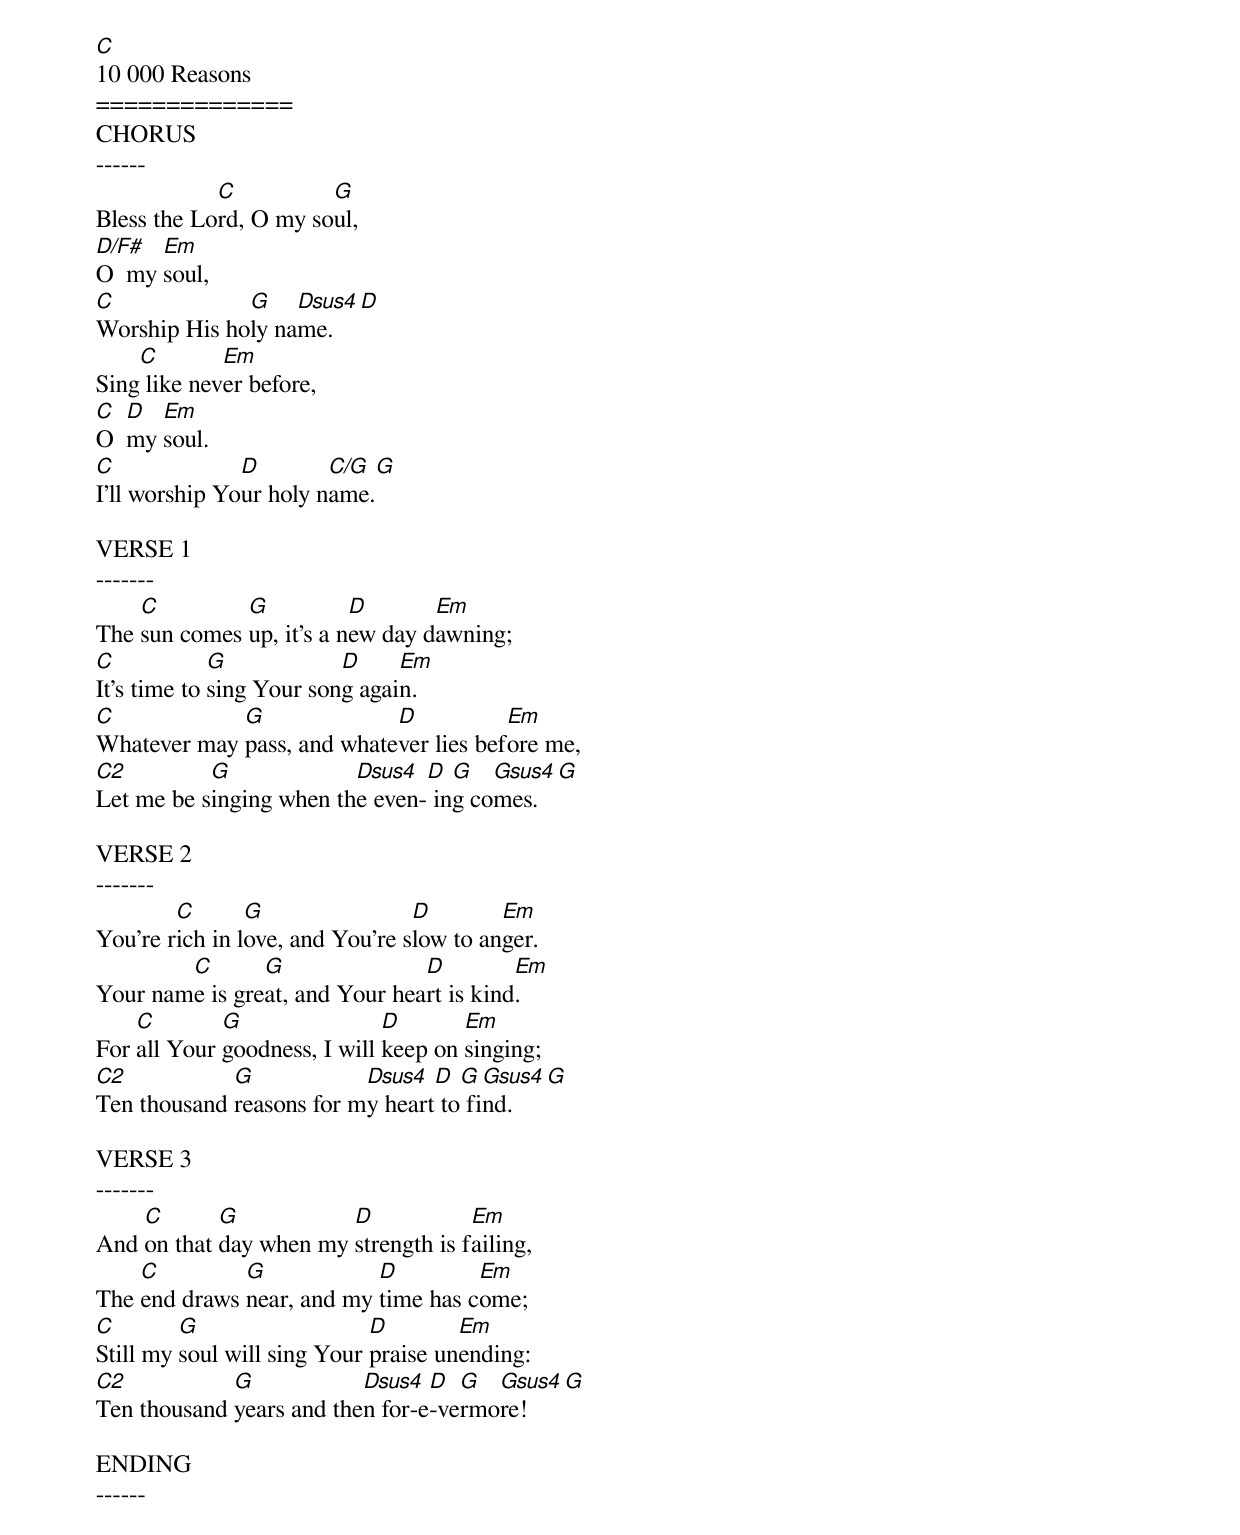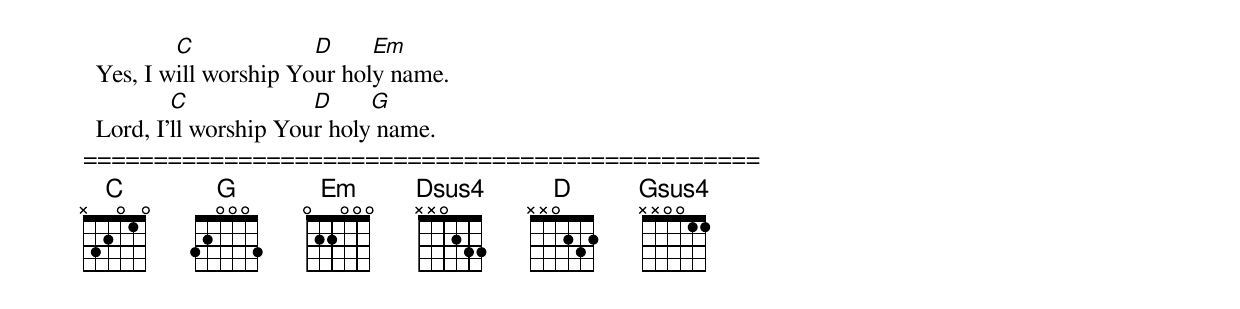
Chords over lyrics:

  C
  10 000 Reasons
  ==============
  CHORUS
  ------
              C          G
  Bless the Lord, O my soul,
  D/F#  Em
  O  my soul,
  C             G    Dsus4  D
  Worship His holy name.
      C        Em
  Sing like never before,
  C  D  Em
  O  my soul.
  C              D        C/G   G
  I'll worship Your holy name.

  VERSE 1
  -------
      C         G           D       Em
  The sun comes up, it's a new day dawning;
  C            G            D     Em
  It's time to sing Your song again.
  C            G              D           Em
  Whatever may pass, and whatever lies before me,
  C2         G             Dsus4  D  G   Gsus4  G
  Let me be singing when the even- ing comes.

  VERSE 2
  -------
          C       G                D        Em
  You're rich in love, and You're slow to anger.
          C       G               D         Em
  Your name is great, and Your heart is kind.
      C        G                D       Em
  For all Your goodness, I will keep on singing;
  C2           G            Dsus4  D  G  Gsus4  G
  Ten thousand reasons for my heart to find.

  VERSE 3
  -------
      C       G           D            Em
  And on that day when my strength is failing,
      C         G            D         Em
  The end draws near, and my time has come;
  C        G                   D        Em
  Still my soul will sing Your praise unending:
  C2           G            Dsus4  D  G  Gsus4  G
  Ten thousand years and then for-e-vermore!

  ENDING
  ------
          C             D     Em
  Yes, I will worship Your holy name.
          C             D     G
  Lord, I'll worship Your holy name.
================================================
